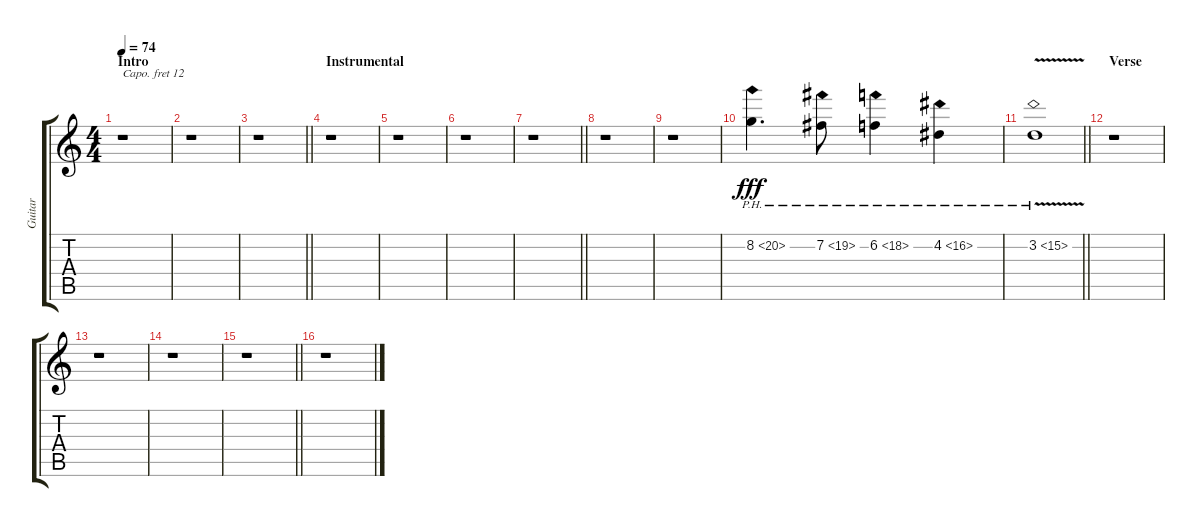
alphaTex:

\track ("Guitar" "Guitar") {instrument recorder}
\staff {score tabs}
\capo 12
\tuning (E4 B3 G3 D3 A2 E2) {hide}
\ts (4 4)
\section ("" "Intro")
\tempo 74
\clef g2
\ks c
r.1{dy fff instrument recorder} |
r.1 |
\barLineRight lightlight
r.1 |
\section ("" "Instrumental")
r.1 |
r.1 |
r.1 |
\barLineRight lightlight
r.1 |
r.1 |
r.1 |
8.2{ph 12}.4{d} 7.2{ph 12}.8 6.2{ph 12}.4 4.2{ph 12}.4 |
\barLineRight lightlight
3.2{ph 12 v}.1 |
\section ("" "Verse")
r.1 |
r.1 |
r.1 |
\barLineRight lightlight
r.1 |
r.1
